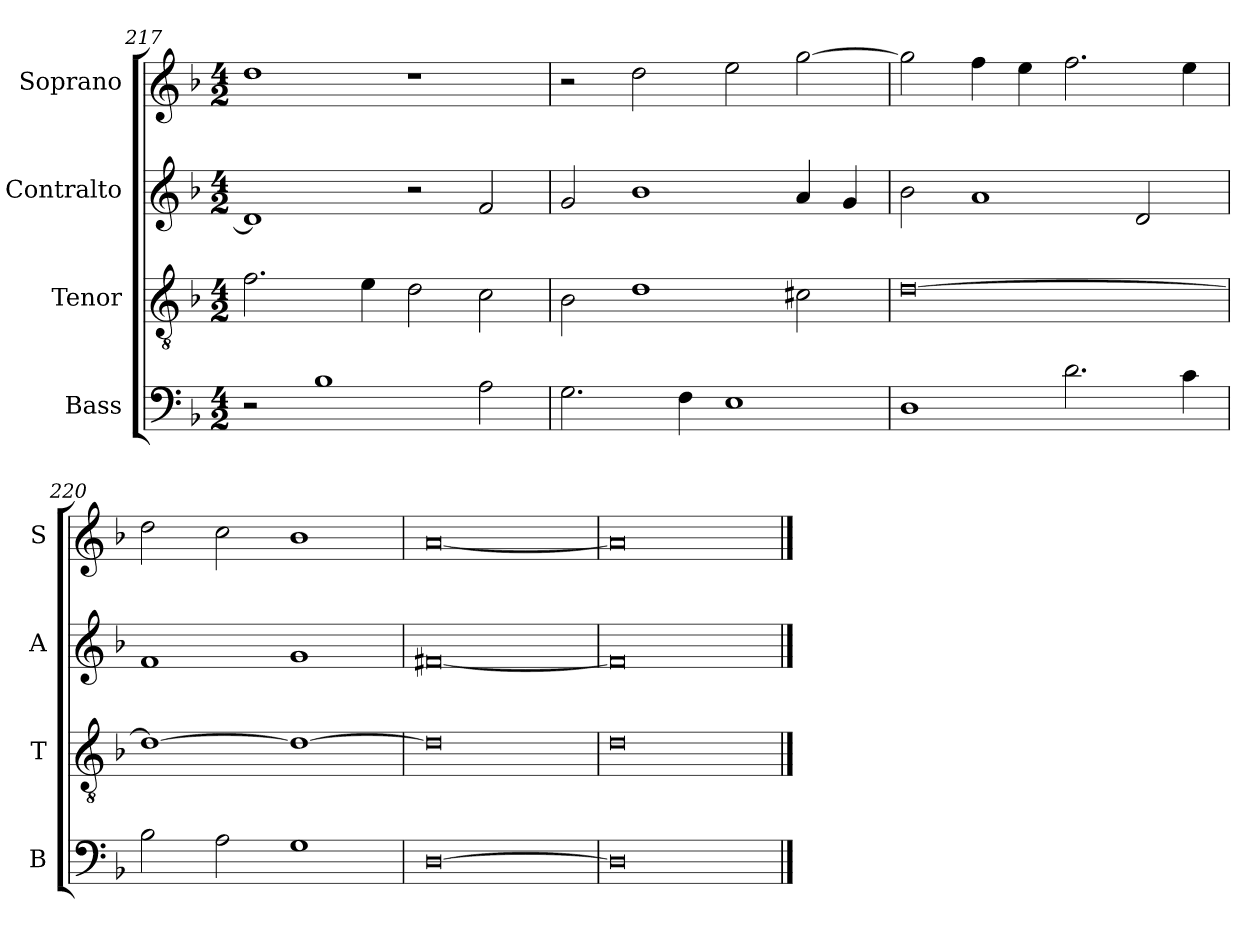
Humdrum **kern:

**kern	**kern	**kern	**kern
*part4	*part3	*part2	*part1
*staff4	*staff3	*staff2	*staff1
*I"Bass	*I"Tenor	*I"Contralto	*I"Soprano
*I'B	*I'T	*I'A	*I'S
*clefF4	*clefGv2	*clefG2	*clefG2
*k[b-]	*k[b-]	*k[b-]	*k[b-]
*D:aeo	*D:aeo	*D:aeo	*D:aeo
*M4/2	*M4/2	*M4/2	*M4/2
=217	=217	=217	=217
2r	2.f	1d]	1dd
1B-	.	.	.
.	4e	.	.
.	2d	2r	1r
2A	2c	2f	.
=218	=218	=218	=218
2.G	2B-	2g	2r
.	1d	1b-	2dd
4F	.	.	.
1E	.	.	2ee
.	2c#X	4a	[2gg
.	.	4g	.
=219	=219	=219	=219
1D	[0d	2b-	2gg]
.	.	1a	4ff
.	.	.	4ee
2.d	.	.	2.ff
.	.	2d	.
4c	.	.	4ee
=220	=220	=220	=220
2B-	1d_	1f	2dd
2A	.	.	2cc
1G	1d_	1g	1b-
=221	=221	=221	=221
[0D	0d]	[0f#X	[0a
=222	=222	=222	=222
0D]	0d	0f#]	0a]
==	==	==	==
*-	*-	*-	*-
